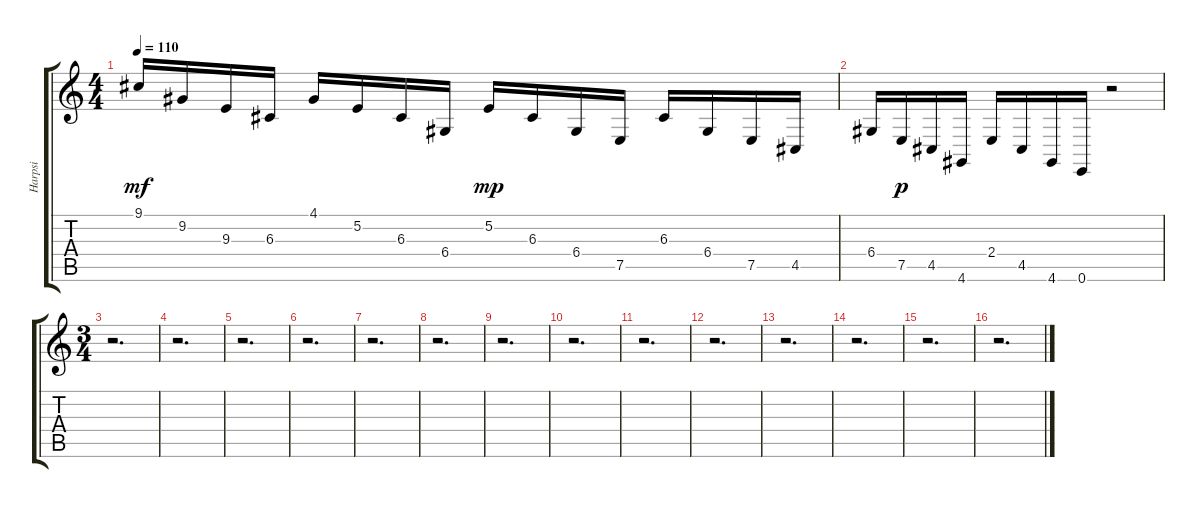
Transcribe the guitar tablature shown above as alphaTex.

\track ("Harpsi" "Harpsi") {instrument harpsichord}
\staff {score tabs}
\tuning (E4 B3 G3 D3 A2 E2) {hide}
\ts (4 4)
\tempo 110
\clef g2
\ks c
9.1.16{dy mf} 9.2.16 9.3.16 6.3.16 4.1.16 5.2.16 6.3.16 6.4.16 5.2.16{dy mp} 6.3.16 6.4.16 7.5.16 6.3.16 6.4.16 7.5.16 4.5.16 |
6.4.16 7.5.16{dy p} 4.5.16 4.6.16 2.4.16 4.5.16 4.6.16 0.6.16 r.2 |
\ts (3 4)
r.2{d} |
r.2{d} |
r.2{d} |
r.2{d} |
r.2{d} |
r.2{d} |
r.2{d} |
r.2{d} |
r.2{d} |
r.2{d} |
r.2{d} |
r.2{d} |
r.2{d} |
r.2{d}
